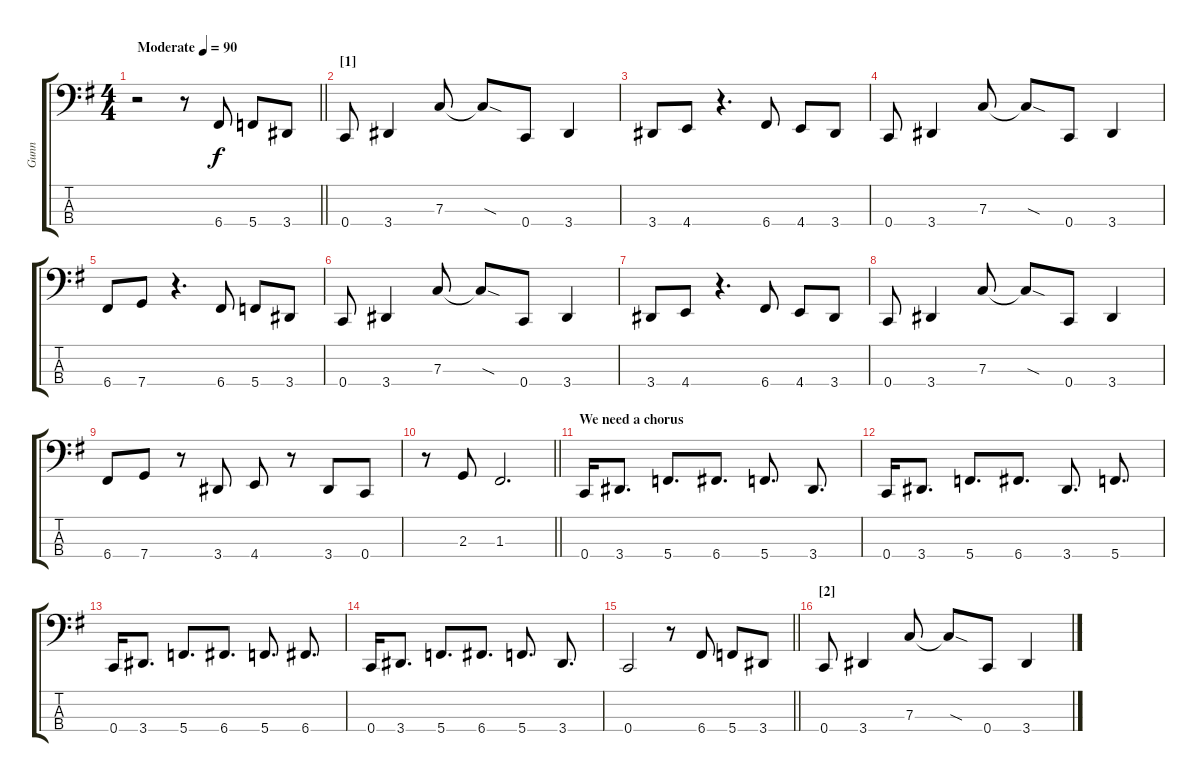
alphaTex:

\track ("Gunn" "Gunn") {instrument electricbassfinger}
\staff {score tabs}
\tuning (Eb2 Bb1 F1 C1) {hide}
\ts (4 4)
\tempo (90 "Moderate")
\clef f4
\barLineRight lightlight
\ks eminor
r.2{dy f instrument electricbassfinger} r.8 6.4.8 5.4.8 3.4.8 |
\section ("" "[1]")
0.4.8 3.4.4 7.3.8 7.3{sod t}.8 0.4.8 3.4.4 |
3.4.8 4.4.8 r.4{d} 6.4.8 4.4.8 3.4.8 |
0.4.8 3.4.4 7.3.8 7.3{sod t}.8 0.4.8 3.4.4 |
6.4.8 7.4.8 r.4{d} 6.4.8 5.4.8 3.4.8 |
0.4.8 3.4.4 7.3.8 7.3{sod t}.8 0.4.8 3.4.4 |
3.4.8 4.4.8 r.4{d} 6.4.8 4.4.8 3.4.8 |
0.4.8 3.4.4 7.3.8 7.3{sod t}.8 0.4.8 3.4.4 |
6.4.8 7.4.8 r.8 3.4.8 4.4.8 r.8 3.4.8 0.4.8 |
\barLineRight lightlight
r.8 2.3.8 1.3.2{d} |
\section ("" "We need a chorus")
0.4.16 3.4.8{d} 5.4.8{d} 6.4.8{d} 5.4.8{d} 3.4.8{d} |
0.4.16 3.4.8{d} 5.4.8{d} 6.4.8{d} 3.4.8{d} 5.4.8{d} |
0.4.16 3.4.8{d} 5.4.8{d} 6.4.8{d} 5.4.8{d} 6.4.8{d} |
0.4.16 3.4.8{d} 5.4.8{d} 6.4.8{d} 5.4.8{d} 3.4.8{d} |
\barLineRight lightlight
0.4.2 r.8 6.4.8 5.4.8 3.4.8 |
\section ("" "[2]")
0.4.8 3.4.4 7.3.8 7.3{sod t}.8 0.4.8 3.4.4
